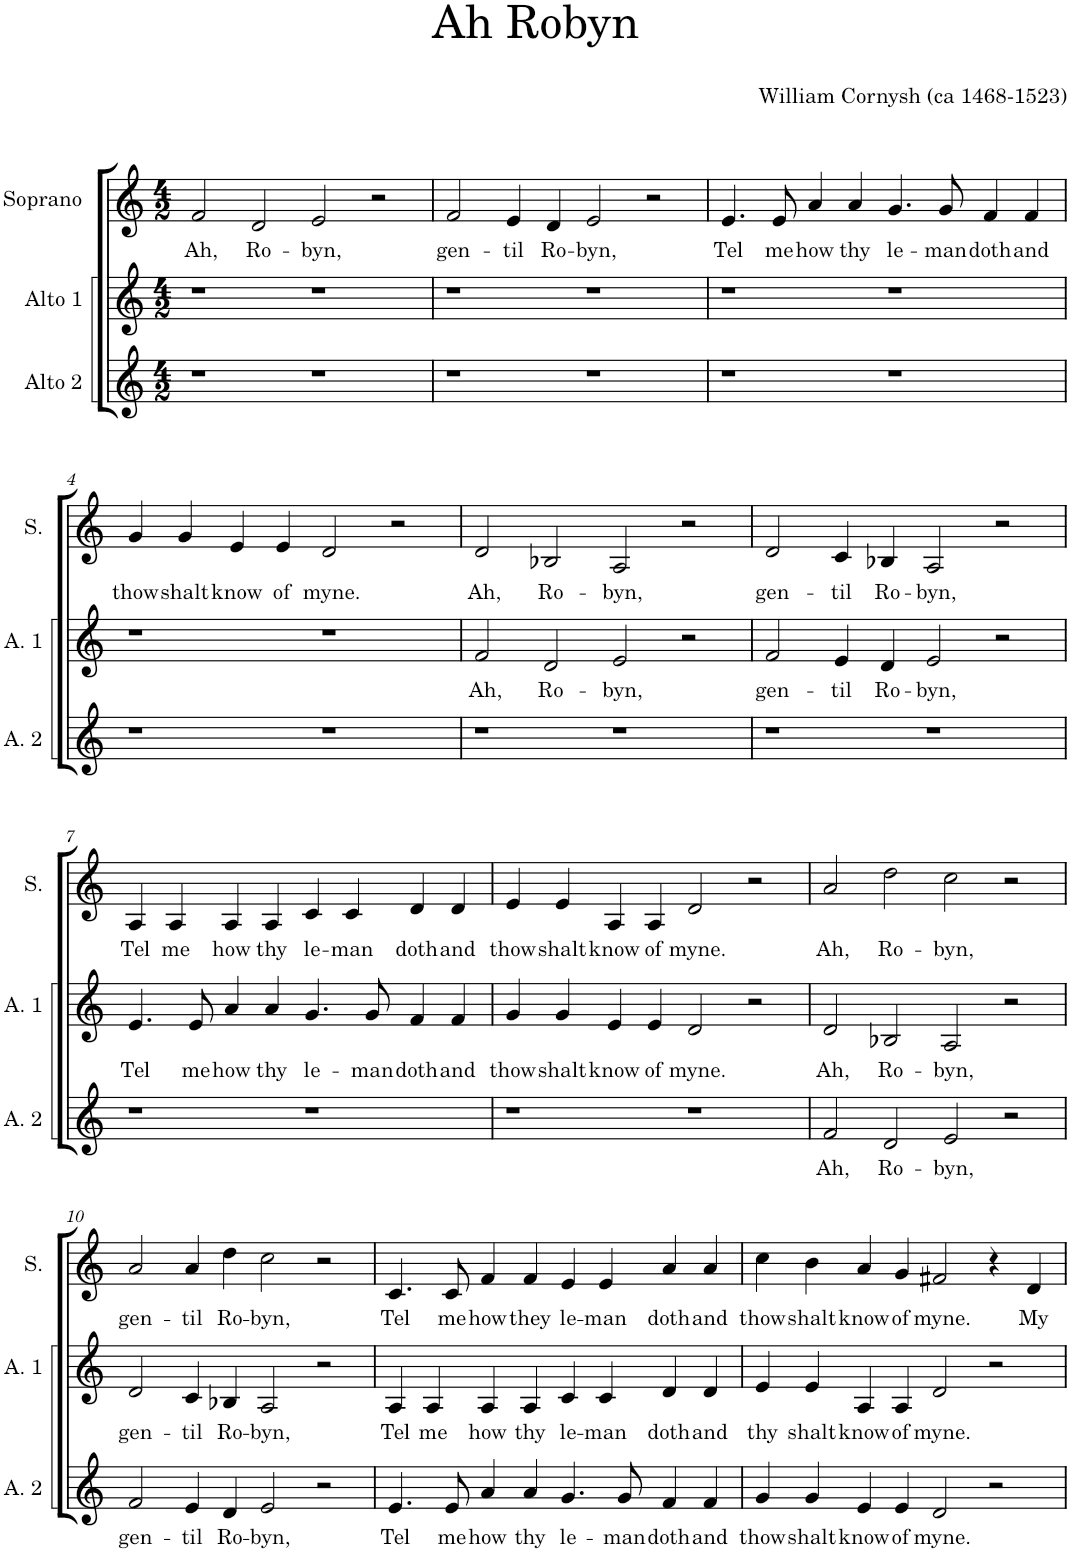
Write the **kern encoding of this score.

**kern	**text	**kern	**text	**kern	**text
*part3	*part3	*part2	*part2	*part1	*part1
*staff3	*staff3	*staff2	*staff2	*staff1	*staff1
*I"Alto 2	*	*I"Alto 1	*	*I"Soprano	*
*I'A. 2	*	*I'A. 1	*	*I'S.	*
*clefG2	*	*clefG2	*	*clefG2	*
*k[]	*	*k[]	*	*k[]	*
*M4/2	*	*M4/2	*	*M4/2	*
=1	=1	=1	=1	=1	=1
!	!	!	!	!	!LO:LY:b
1r	.	1r	.	2f/	Ah,
!	!	!	!	!	!LO:LY:b
.	.	.	.	2d/	Ro-
!	!	!	!	!	!LO:LY:b
1r	.	1r	.	2e/	-byn,
.	.	.	.	2r	.
=2	=2	=2	=2	=2	=2
!	!	!	!	!	!LO:LY:b
1r	.	1r	.	2f/	gen-
!	!	!	!	!	!LO:LY:b
.	.	.	.	4e/	-til
!	!	!	!	!	!LO:LY:b
.	.	.	.	4d/	Ro-
!	!	!	!	!	!LO:LY:b
1r	.	1r	.	2e/	-byn,
.	.	.	.	2r	.
=3	=3	=3	=3	=3	=3
!	!	!	!	!	!LO:LY:b
1r	.	1r	.	4.e/	Tel
!	!	!	!	!	!LO:LY:b
.	.	.	.	8e/	me
!	!	!	!	!	!LO:LY:b
.	.	.	.	4a/	how
!	!	!	!	!	!LO:LY:b
.	.	.	.	4a/	thy
!	!	!	!	!	!LO:LY:b
1r	.	1r	.	4.g/	le-
!	!	!	!	!	!LO:LY:b
.	.	.	.	8g/	-man
!	!	!	!	!	!LO:LY:b
.	.	.	.	4f/	doth
!	!	!	!	!	!LO:LY:b
.	.	.	.	4f/	and
!!LO:LB:g=z
=4	=4	=4	=4	=4	=4
!	!	!	!	!	!LO:LY:b
1r	.	1r	.	4g/	thow
!	!	!	!	!	!LO:LY:b
.	.	.	.	4g/	shalt
!	!	!	!	!	!LO:LY:b
.	.	.	.	4e/	know
!	!	!	!	!	!LO:LY:b
.	.	.	.	4e/	of
!	!	!	!	!	!LO:LY:b
1r	.	1r	.	2d/	myne.
.	.	.	.	2r	.
=5	=5	=5	=5	=5	=5
!	!	!	!LO:LY:b	!	!LO:LY:b
1r	.	2f/	Ah,	2d/	Ah,
!	!	!	!LO:LY:b	!	!LO:LY:b
.	.	2d/	Ro-	2B-X/	Ro-
!	!	!	!LO:LY:b	!	!LO:LY:b
1r	.	2e/	-byn,	2A/	-byn,
.	.	2r	.	2r	.
=6	=6	=6	=6	=6	=6
!	!	!	!LO:LY:b	!	!LO:LY:b
1r	.	2f/	gen-	2d/	gen-
!	!	!	!LO:LY:b	!	!LO:LY:b
.	.	4e/	-til	4c/	-til
!	!	!	!LO:LY:b	!	!LO:LY:b
.	.	4d/	Ro-	4B-X/	Ro-
!	!	!	!LO:LY:b	!	!LO:LY:b
1r	.	2e/	-byn,	2A/	-byn,
.	.	2r	.	2r	.
!!LO:LB:g=z
=7	=7	=7	=7	=7	=7
!	!	!	!LO:LY:b	!	!LO:LY:b
1r	.	4.e/	Tel	4A/	Tel
!	!	!	!	!	!LO:LY:b
.	.	.	.	4A/	me
!	!	!	!LO:LY:b	!	!
.	.	8e/	me	.	.
!	!	!	!LO:LY:b	!	!LO:LY:b
.	.	4a/	how	4A/	how
!	!	!	!LO:LY:b	!	!LO:LY:b
.	.	4a/	thy	4A/	thy
!	!	!	!LO:LY:b	!	!LO:LY:b
1r	.	4.g/	le-	4c/	le-
!	!	!	!	!	!LO:LY:b
.	.	.	.	4c/	-man
!	!	!	!LO:LY:b	!	!
.	.	8g/	-man	.	.
!	!	!	!LO:LY:b	!	!LO:LY:b
.	.	4f/	doth	4d/	doth
!	!	!	!LO:LY:b	!	!LO:LY:b
.	.	4f/	and	4d/	and
=8	=8	=8	=8	=8	=8
!	!	!	!LO:LY:b	!	!LO:LY:b
1r	.	4g/	thow	4e/	thow
!	!	!	!LO:LY:b	!	!LO:LY:b
.	.	4g/	shalt	4e/	shalt
!	!	!	!LO:LY:b	!	!LO:LY:b
.	.	4e/	know	4A/	know
!	!	!	!LO:LY:b	!	!LO:LY:b
.	.	4e/	of	4A/	of
!	!	!	!LO:LY:b	!	!LO:LY:b
1r	.	2d/	myne.	2d/	myne.
.	.	2r	.	2r	.
=9	=9	=9	=9	=9	=9
!	!LO:LY:b	!	!LO:LY:b	!	!LO:LY:b
2f/	Ah,	2d/	Ah,	2a/	Ah,
!	!LO:LY:b	!	!LO:LY:b	!	!LO:LY:b
2d/	Ro-	2B-X/	Ro-	2dd\	Ro-
!	!LO:LY:b	!	!LO:LY:b	!	!LO:LY:b
2e/	-byn,	2A/	-byn,	2cc\	-byn,
2r	.	2r	.	2r	.
!!LO:LB:g=z
=10	=10	=10	=10	=10	=10
!	!LO:LY:b	!	!LO:LY:b	!	!LO:LY:b
2f/	gen-	2d/	gen-	2a/	gen-
!	!LO:LY:b	!	!LO:LY:b	!	!LO:LY:b
4e/	-til	4c/	-til	4a/	-til
!	!LO:LY:b	!	!LO:LY:b	!	!LO:LY:b
4d/	Ro-	4B-X/	Ro-	4dd\	Ro-
!	!LO:LY:b	!	!LO:LY:b	!	!LO:LY:b
2e/	-byn,	2A/	-byn,	2cc\	-byn,
2r	.	2r	.	2r	.
=11	=11	=11	=11	=11	=11
!	!LO:LY:b	!	!LO:LY:b	!	!LO:LY:b
4.e/	Tel	4A/	Tel	4.c/	Tel
!	!	!	!LO:LY:b	!	!
.	.	4A/	me	.	.
!	!LO:LY:b	!	!	!	!LO:LY:b
8e/	me	.	.	8c/	me
!	!LO:LY:b	!	!LO:LY:b	!	!LO:LY:b
4a/	how	4A/	how	4f/	how
!	!LO:LY:b	!	!LO:LY:b	!	!LO:LY:b
4a/	thy	4A/	thy	4f/	they
!	!LO:LY:b	!	!LO:LY:b	!	!LO:LY:b
4.g/	le-	4c/	le-	4e/	le-
!	!	!	!LO:LY:b	!	!LO:LY:b
.	.	4c/	-man	4e/	-man
!	!LO:LY:b	!	!	!	!
8g/	-man	.	.	.	.
!	!LO:LY:b	!	!LO:LY:b	!	!LO:LY:b
4f/	doth	4d/	doth	4a/	doth
!	!LO:LY:b	!	!LO:LY:b	!	!LO:LY:b
4f/	and	4d/	and	4a/	and
=12	=12	=12	=12	=12	=12
!	!LO:LY:b	!	!LO:LY:b	!	!LO:LY:b
4g/	thow	4e/	thy	4cc\	thow
!	!LO:LY:b	!	!LO:LY:b	!	!LO:LY:b
4g/	shalt	4e/	shalt	4b\	shalt
!	!LO:LY:b	!	!LO:LY:b	!	!LO:LY:b
4e/	know	4A/	know	4a/	know
!	!LO:LY:b	!	!LO:LY:b	!	!LO:LY:b
4e/	of	4A/	of	4g/	of
!	!LO:LY:b	!	!LO:LY:b	!	!LO:LY:b
2d/	myne.	2d/	myne.	2f#X/	myne.
2r	.	2r	.	4r	.
!	!	!	!	!	!LO:LY:b
.	.	.	.	4d/	My
=	=	=	=	=	=
*-	*-	*-	*-	*-	*-
